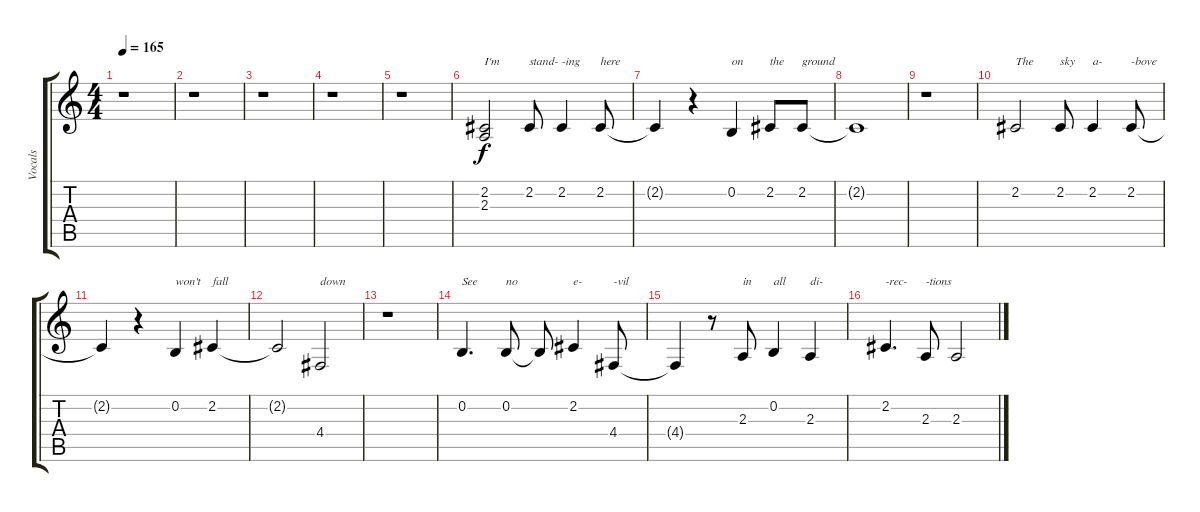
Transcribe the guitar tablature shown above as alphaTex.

\track ("Vocals" "Vocals") {instrument lead2sawtooth}
\staff {score tabs}
\tuning (E4 B3 G3 D3 A2 E2) {hide}
\ts (4 4)
\tempo 165
\clef g2
\ks c
r.1{dy f} |
r.1 |
r.1 |
r.1 |
r.1 |
(2.2 2.3).2{txt "I'm"} 2.2.8{txt "stand-"} 2.2.4{txt "-ing"} 2.2.8{txt "here"} |
2.2{t}.4 r.4 0.2.4{txt "on"} 2.2.8{txt "the"} 2.2.8{txt "ground"} |
2.2{t}.1 |
r.1 |
2.2.2{txt "The"} 2.2.8{txt "sky"} 2.2.4{txt "a-"} 2.2.8{txt "-bove"} |
2.2{t}.4 r.4 0.2.4{txt "won't"} 2.2.4{txt "fall"} |
2.2{t}.2 4.4.2{txt "down"} |
r.1 |
0.2.4{d txt "See"} 0.2.8{txt "no"} 0.2{t}.8 2.2.4{txt "e-"} 4.4.8{txt "-vil"} |
4.4{t}.4 r.8 2.3.8{txt "in"} 0.2.4{txt "all"} 2.3.4{txt "di-"} |
2.2.4{d txt "-rec-"} 2.3.8{txt "-tions"} 2.3.2
